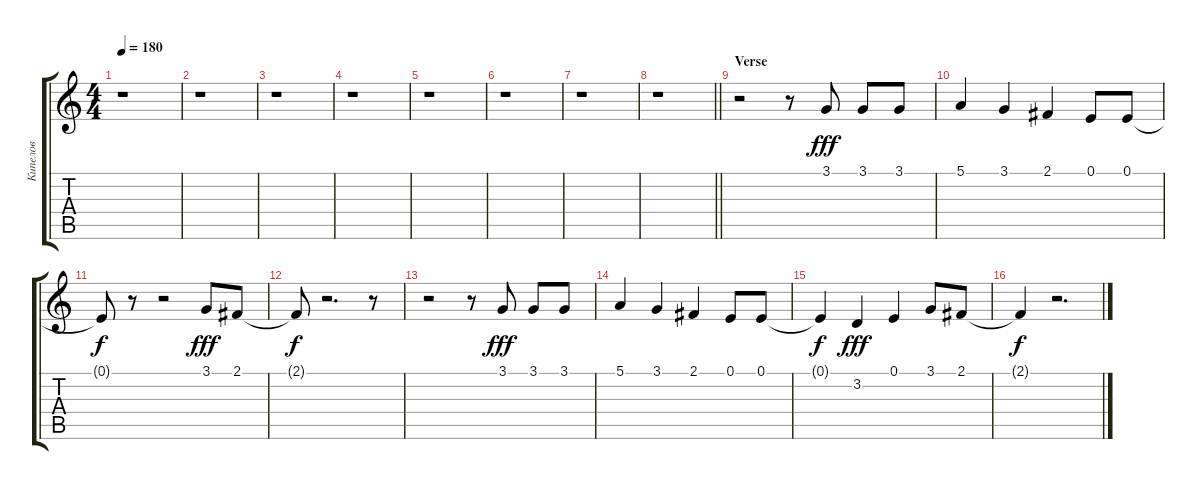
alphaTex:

\track ("Кипелов" "Кипелов") {instrument tenorsax}
\staff {score tabs}
\tuning (E4 B3 G3 D3 A2 E2) {hide}
\ts (4 4)
\tempo 180
\clef g2
\ks c
r.1{dy f} |
r.1 |
r.1 |
r.1 |
r.1 |
r.1 |
r.1 |
\barLineRight lightlight
r.1 |
\section ("" "Verse")
r.2 r.8 3.1.8{dy fff} 3.1.8 3.1.8 |
5.1.4 3.1.4 2.1.4 0.1.8 0.1.8 |
0.1{t}.8{dy f} r.8 r.2 3.1.8{dy fff} 2.1.8 |
2.1{t}.8{dy f} r.2{d} r.8 |
r.2 r.8 3.1.8{dy fff} 3.1.8 3.1.8 |
5.1.4 3.1.4 2.1.4 0.1.8 0.1.8 |
0.1{t}.4{dy f} 3.2.4{dy fff} 0.1.4 3.1.8 2.1.8 |
2.1{t}.4{dy f} r.2{d}
